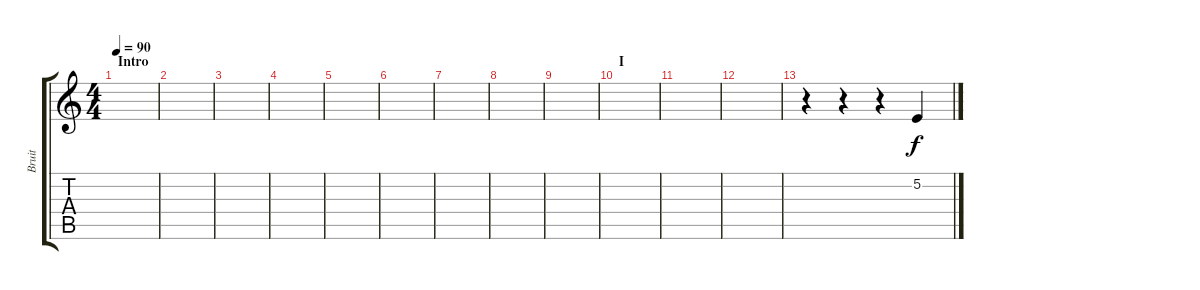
\track ("Bruit" "Bruit") {instrument blownbottle}
\staff {score tabs}
\tuning (E4 B3 G3 D3 A2 E2) {hide}
\ts (4 4)
\section ("" "Intro")
\tempo 90
\clef g2
\ks c
|
|
|
|
|
|
|
|
|
\section ("" "I")
|
|
|
r.4 r.4 r.4 5.2.4{instrument reversecymbal}
